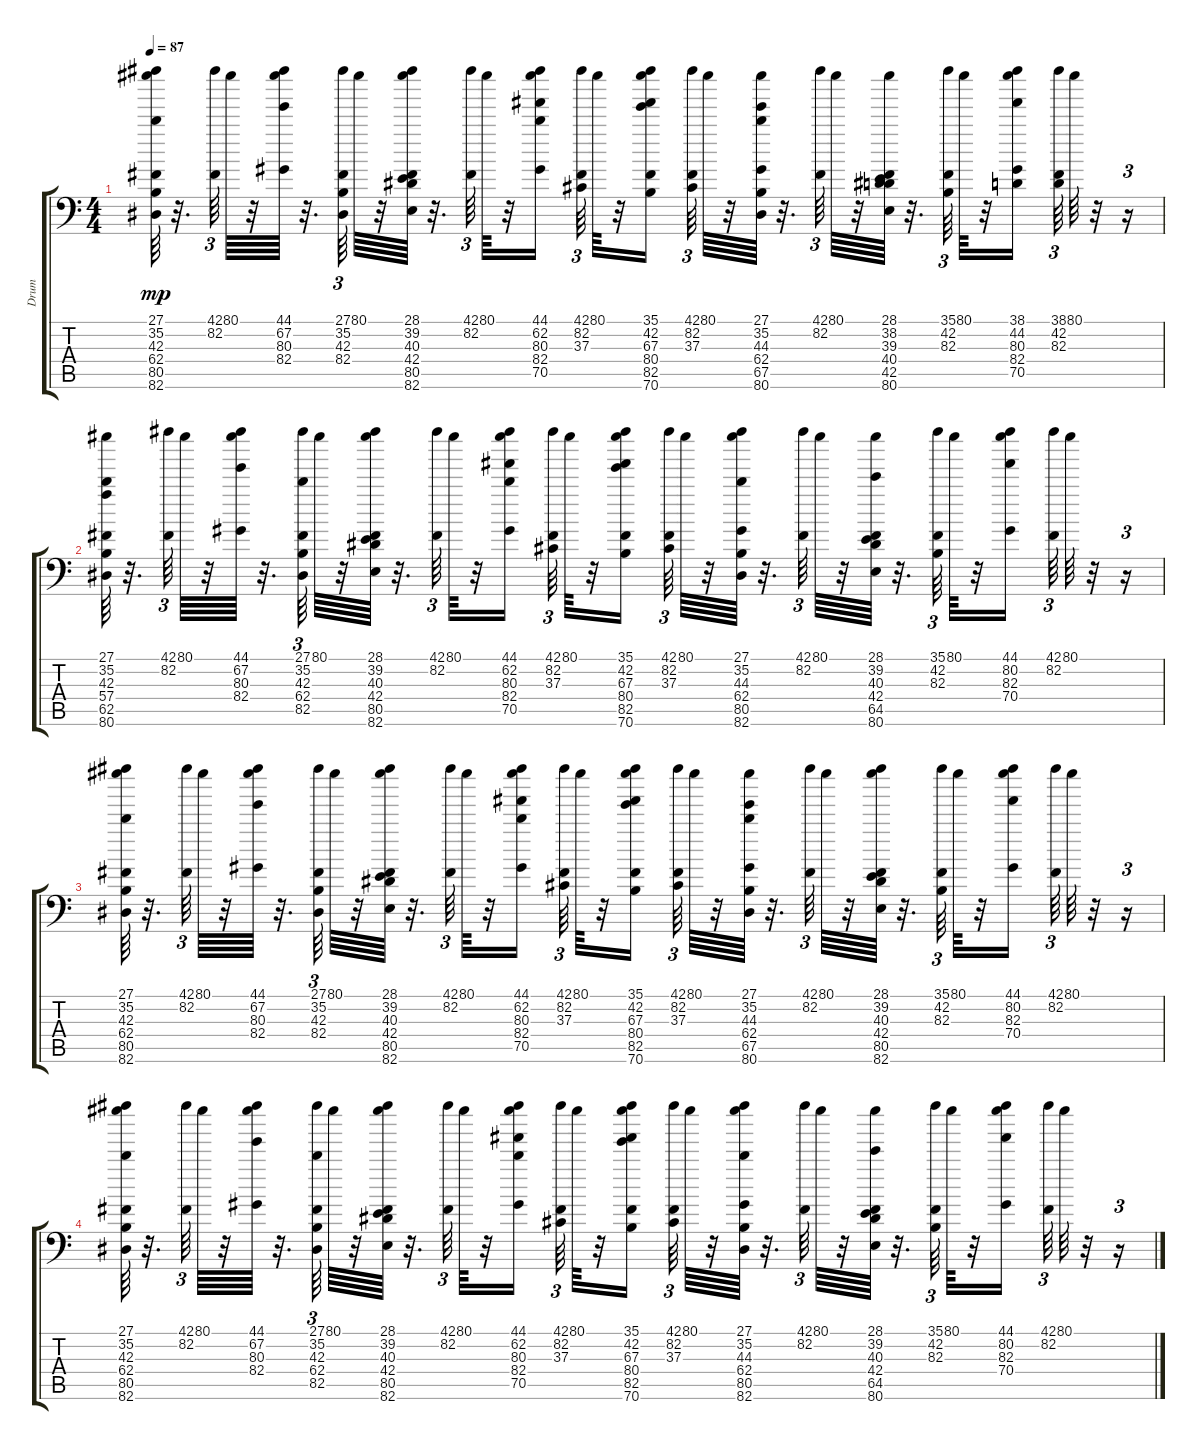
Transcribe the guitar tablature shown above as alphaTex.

\track ("Drum" "Drum") {instrument acousticgrandpiano}
\staff {score tabs}
\tuning (C-1 C-1 C-1 C-1 C-1 C-1) {hide}
\ts (4 4)
\tempo 87
\clef f4
\ks c
(27.1 35.2 42.3 62.4 80.5 82.6).64{dy mp} r.32{d} (42.1 82.2).64{tu (3 2)} 80.1.64 r.32 (44.1 67.2 80.3 82.4).64 r.32{d} (27.1 35.2 42.3 82.4).64{tu (3 2)} 80.1.64 r.32 (28.1 39.2 40.3 42.4 80.5 82.6).64 r.32{d} (42.1 82.2).64{tu (3 2)} 80.1.64 r.32 (44.1 62.2 80.3 82.4 70.5).16 (42.1 82.2 37.3).64{tu (3 2)} 80.1.64 r.32 (35.1 42.2 67.3 80.4 82.5 70.6).16 (42.1 82.2 37.3).64{tu (3 2)} 80.1.64 r.32 (27.1 35.2 44.3 62.4 67.5 80.6).64 r.32{d} (42.1 82.2).64{tu (3 2)} 80.1.64 r.32 (28.1 38.2 39.3 40.4 42.5 80.6).64 r.32{d} (35.1 42.2 82.3).64{tu (3 2)} 80.1.64 r.32 (38.1 44.2 80.3 82.4 70.5).16 (38.1 42.2 82.3).64{tu (3 2)} 80.1.64 r.32 r.16{tu (3 2)} |
(27.1 35.2 42.3 57.4 62.5 80.6).64 r.32{d} (42.1 82.2).64{tu (3 2)} 80.1.64 r.32 (44.1 67.2 80.3 82.4).64 r.32{d} (27.1 35.2 42.3 62.4 82.5).64{tu (3 2)} 80.1.64 r.32 (28.1 39.2 40.3 42.4 80.5 82.6).64 r.32{d} (42.1 82.2).64{tu (3 2)} 80.1.64 r.32 (44.1 62.2 80.3 82.4 70.5).16 (42.1 82.2 37.3).64{tu (3 2)} 80.1.64 r.32 (35.1 42.2 67.3 80.4 82.5 70.6).16 (42.1 82.2 37.3).64{tu (3 2)} 80.1.64 r.32 (27.1 35.2 44.3 62.4 80.5 82.6).64 r.32{d} (42.1 82.2).64{tu (3 2)} 80.1.64 r.32 (28.1 39.2 40.3 42.4 64.5 80.6).64 r.32{d} (35.1 42.2 82.3).64{tu (3 2)} 80.1.64 r.32 (44.1 80.2 82.3 70.4).16 (42.1 82.2).64{tu (3 2)} 80.1.64 r.32 r.16{tu (3 2)} |
(27.1 35.2 42.3 62.4 80.5 82.6).64 r.32{d} (42.1 82.2).64{tu (3 2)} 80.1.64 r.32 (44.1 67.2 80.3 82.4).64 r.32{d} (27.1 35.2 42.3 82.4).64{tu (3 2)} 80.1.64 r.32 (28.1 39.2 40.3 42.4 80.5 82.6).64 r.32{d} (42.1 82.2).64{tu (3 2)} 80.1.64 r.32 (44.1 62.2 80.3 82.4 70.5).16 (42.1 82.2 37.3).64{tu (3 2)} 80.1.64 r.32 (35.1 42.2 67.3 80.4 82.5 70.6).16 (42.1 82.2 37.3).64{tu (3 2)} 80.1.64 r.32 (27.1 35.2 44.3 62.4 67.5 80.6).64 r.32{d} (42.1 82.2).64{tu (3 2)} 80.1.64 r.32 (28.1 39.2 40.3 42.4 80.5 82.6).64 r.32{d} (35.1 42.2 82.3).64{tu (3 2)} 80.1.64 r.32 (44.1 80.2 82.3 70.4).16 (42.1 82.2).64{tu (3 2)} 80.1.64 r.32 r.16{tu (3 2)} |
(27.1 35.2 42.3 62.4 80.5 82.6).64 r.32{d} (42.1 82.2).64{tu (3 2)} 80.1.64 r.32 (44.1 67.2 80.3 82.4).64 r.32{d} (27.1 35.2 42.3 62.4 82.5).64{tu (3 2)} 80.1.64 r.32 (28.1 39.2 40.3 42.4 80.5 82.6).64 r.32{d} (42.1 82.2).64{tu (3 2)} 80.1.64 r.32 (44.1 62.2 80.3 82.4 70.5).16 (42.1 82.2 37.3).64{tu (3 2)} 80.1.64 r.32 (35.1 42.2 67.3 80.4 82.5 70.6).16 (42.1 82.2 37.3).64{tu (3 2)} 80.1.64 r.32 (27.1 35.2 44.3 62.4 80.5 82.6).64 r.32{d} (42.1 82.2).64{tu (3 2)} 80.1.64 r.32 (28.1 39.2 40.3 42.4 64.5 80.6).64 r.32{d} (35.1 42.2 82.3).64{tu (3 2)} 80.1.64 r.32 (44.1 80.2 82.3 70.4).16 (42.1 82.2).64{tu (3 2)} 80.1.64 r.32 r.16{tu (3 2)}
